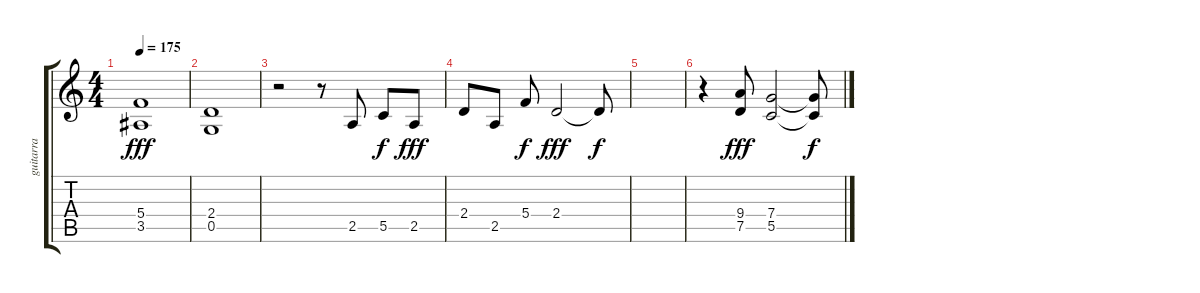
\track ("guitarra" "guitarra") {instrument distortionguitar}
\staff {score tabs}
\tuning (D4 A3 F3 C3 G2 C2) {hide}
\ts (4 4)
\tempo 175
\clef g2
\ks c
(5.4 3.5).1{dy fff} |
(2.4 0.5).1 |
r.2 r.8 2.5.8 5.5.8{dy f} 2.5.8{dy fff} |
2.4.8 2.5.8 5.4.8{dy f} 2.4.2{dy fff} 2.4{t}.8{dy f} |
|
r.4 (9.4 7.5).8{dy fff} (7.4 5.5).2 (7.4{t} 5.5{t}).8{dy f}
